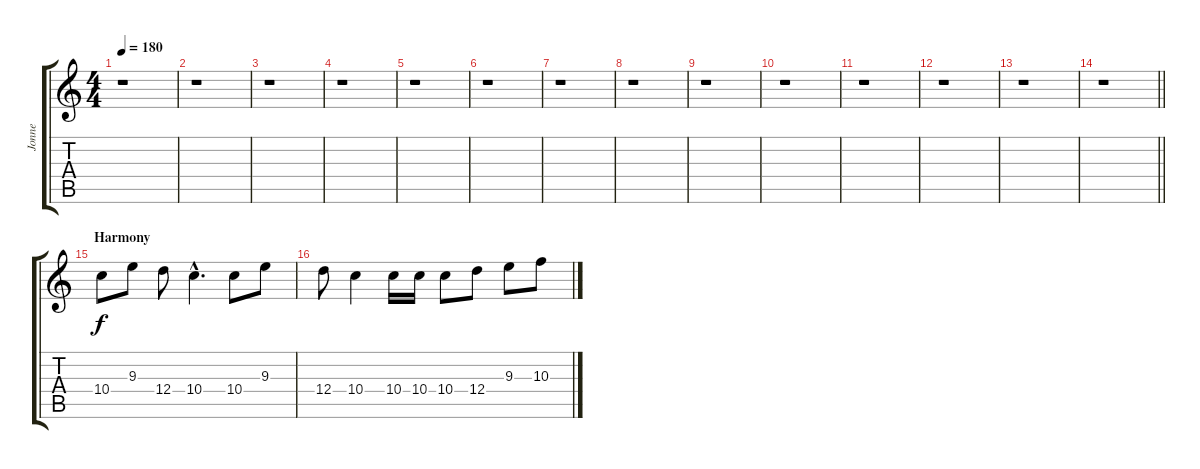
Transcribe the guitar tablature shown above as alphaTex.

\track ("Jonne" "Jonne") {instrument overdrivenguitar}
\staff {score tabs}
\tuning (E4 B3 G3 D3 A2 E2) {hide}
\ts (4 4)
\tempo 180
\clef g2
\ks c
r.1{dy f} |
r.1 |
r.1 |
r.1 |
r.1 |
r.1 |
r.1 |
r.1 |
r.1 |
r.1 |
r.1 |
r.1 |
r.1 |
\barLineRight lightlight
r.1 |
\section ("" "Harmony")
10.4.8 9.3.8 12.4.8 10.4{hac}.4{d} 10.4.8 9.3.8 |
12.4.8 10.4.4 10.4.16 10.4.16 10.4.8 12.4.8 9.3.8 10.3.8
